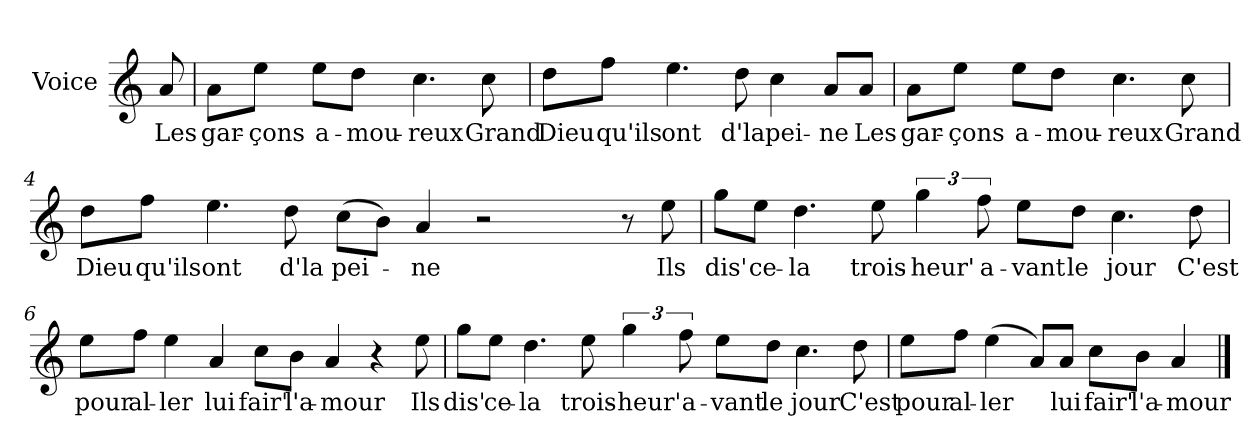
**kern	**text
*part1	*part1
*staff1	*staff1
*I"Voice	*
*I'V	*
*clefG2	*
*k[]	*
*C:	*
=	=
8a/	Les
=1	=1
8a\L	gar-
8ee\J	-çons
8ee\L	a-
8dd\J	-mou-
4.cc\	-reux
8cc\	Grand
=2	=2
8dd\L	Dieu
8ff\J	qu'ils
4.ee\	ont
8dd\	d'la
4cc\	pei-
8a/L	-ne
8a/J	Les
!!LO:LB:g=z
=3	=3
8a\L	gar-
8ee\J	-çons
8ee\L	a-
8dd\J	-mou-
4.cc\	-reux
8cc\	Grand
!!LO:LB:g=z
=4	=4
*^	*
8dd\L	3%2ryy	Dieu
8ff\J	.	qu'ils
4.ee\	.	ont
8dd\	.	d'la
.	3%2ryy	.
(>8cc\L	.	pei-
8b\J)	.	.
4a/	.	-ne
2r	.	.
.	3ryy	.
.	24ryy	.
*MM100	*	*
.	6..ryy	.
8r	.	.
8ee\	.	Ils
*v	*v	*
=5	=5
8gg\L	dis'
8ee\J	ce-
4.dd\	-la
8ee\	trois-
6gg\	-heur'
12ff\	a-
8ee\L	-vant
8dd\J	le
4.cc\	jour
8dd\	C'est
=6	=6
8ee\L	pour
8ff\J	al-
4ee\	-ler
4a/	lui
8cc\L	fair'
8b\J	l'a-
4a/	-mour
4r	.
8ee\	Ils
!!LO:LB:g=z
=7	=7
8gg\L	dis'
8ee\J	ce-
4.dd\	-la
8ee\	trois-
6gg\	-heur'
12ff\	a-
8ee\L	-vant
8dd\J	le
4.cc\	jour
8dd\	C'est
=8	=8
8ee\L	pour
8ff\J	al-
(>4ee\	-ler
8a/L)	.
8a/J	lui
8cc\L	fair'
8b\J	l'a-
4a/	-mour
==	==
*-	*-
